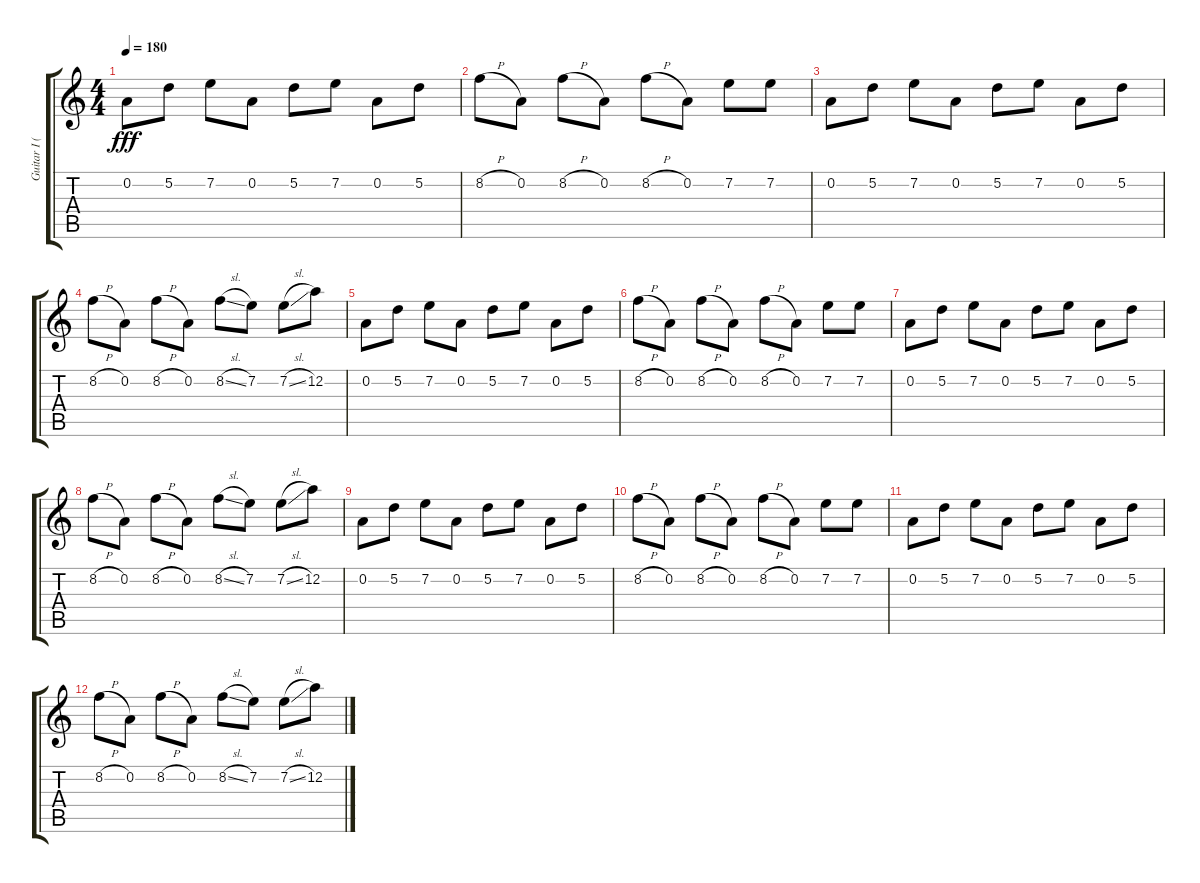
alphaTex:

\track ("Guitar I (Lead)" "Guitar I (") {instrument distortionguitar}
\staff {score tabs}
\tuning (D4 A3 F3 C3 G2 C2) {hide}
\ts (4 4)
\tempo 180
\clef g2
\ks c
0.2.8{dy fff} 5.2.8 7.2.8 0.2.8 5.2.8 7.2.8 0.2.8 5.2.8 |
8.2{h}.8 0.2.8 8.2{h}.8 0.2.8 8.2{h}.8 0.2.8 7.2.8 7.2.8 |
0.2.8 5.2.8 7.2.8 0.2.8 5.2.8 7.2.8 0.2.8 5.2.8 |
8.2{h}.8 0.2.8 8.2{h}.8 0.2.8 8.2{sl}.8 7.2.8 7.2{sl}.8 12.2.8 |
0.2.8 5.2.8 7.2.8 0.2.8 5.2.8 7.2.8 0.2.8 5.2.8 |
8.2{h}.8 0.2.8 8.2{h}.8 0.2.8 8.2{h}.8 0.2.8 7.2.8 7.2.8 |
0.2.8 5.2.8 7.2.8 0.2.8 5.2.8 7.2.8 0.2.8 5.2.8 |
8.2{h}.8 0.2.8 8.2{h}.8 0.2.8 8.2{sl}.8 7.2.8 7.2{sl}.8 12.2.8 |
0.2.8 5.2.8 7.2.8 0.2.8 5.2.8 7.2.8 0.2.8 5.2.8 |
8.2{h}.8 0.2.8 8.2{h}.8 0.2.8 8.2{h}.8 0.2.8 7.2.8 7.2.8 |
0.2.8 5.2.8 7.2.8 0.2.8 5.2.8 7.2.8 0.2.8 5.2.8 |
8.2{h}.8 0.2.8 8.2{h}.8 0.2.8 8.2{sl}.8 7.2.8 7.2{sl}.8 12.2.8
